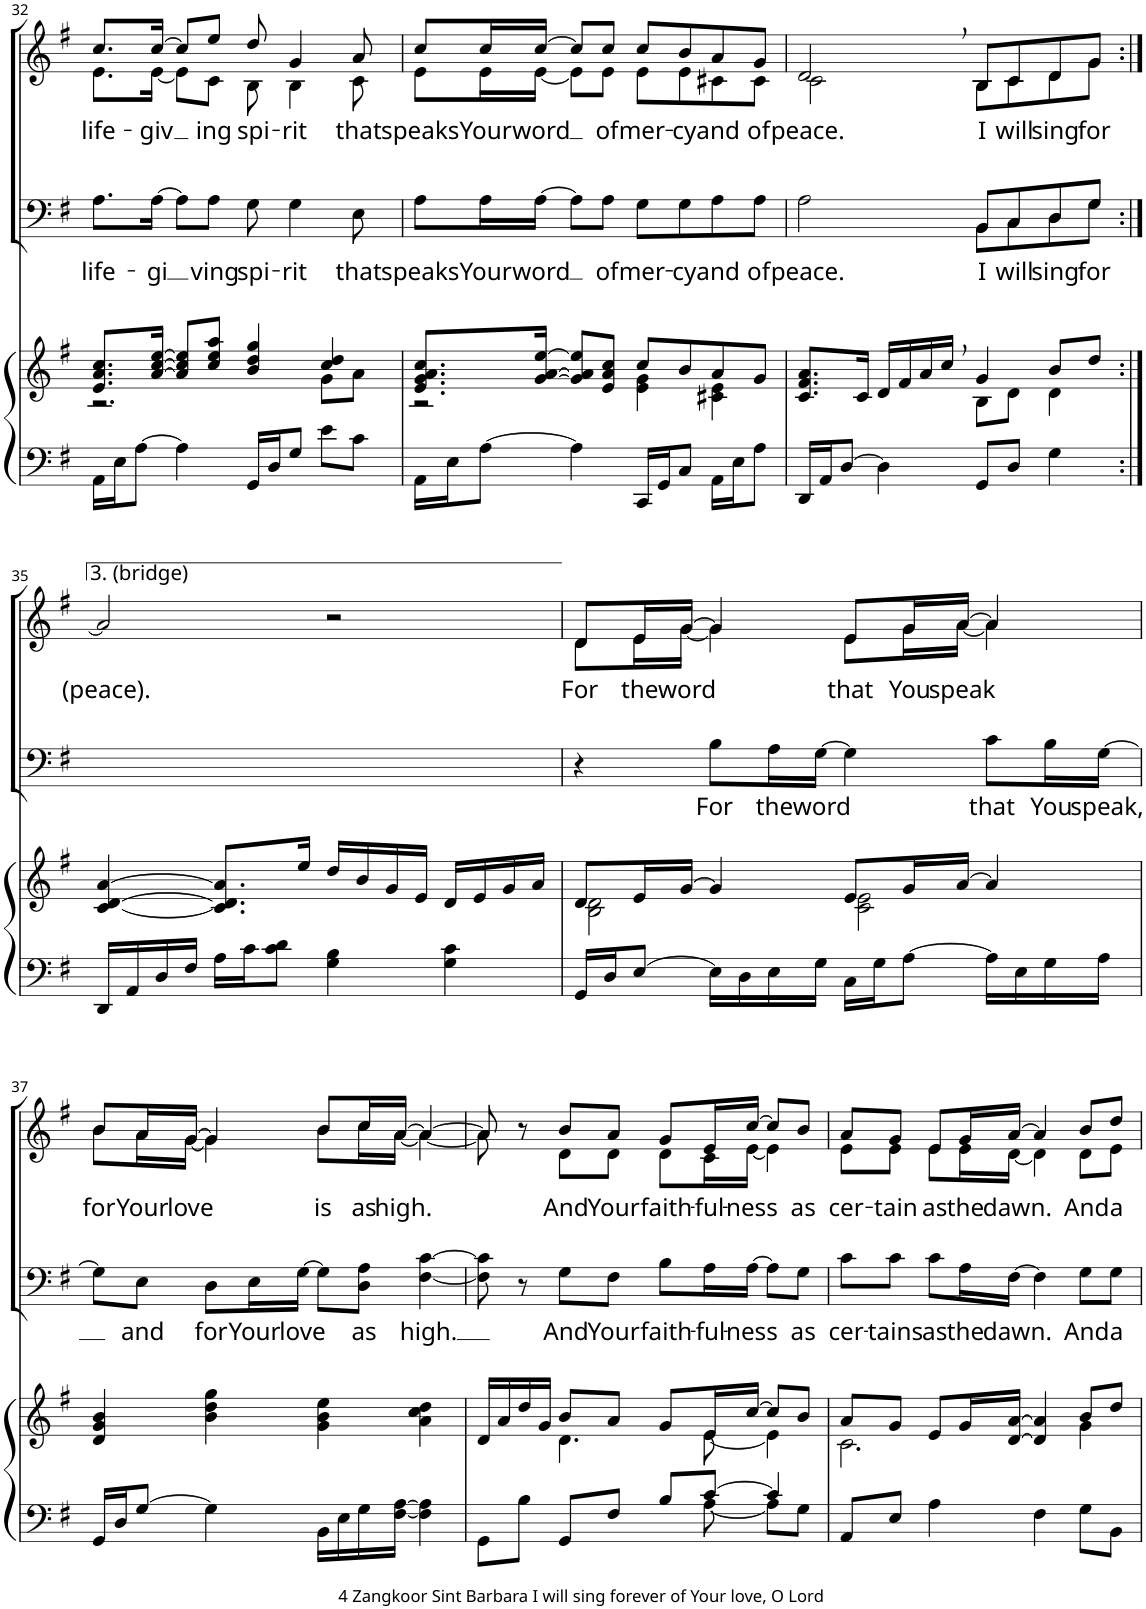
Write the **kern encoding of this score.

**kern	**kern	**kern	**text	**kern	**text
*part3	*part3	*part2	*part2	*part1	*part1
*staff4	*staff3	*staff2	*staff2	*staff1	*staff1
*I"Piano	*	*I"Bass	*	*I"Soprano	*
*I'Pno	*	*I'B	*	*I'S	*
!!LO:PB:g=z
*clefF4	*clefG2	*clefF4	*	*clefG2	*
*k[f#]	*k[f#]	*k[f#]	*	*k[f#]	*
*M4/4	*M4/4	*M4/4	*	*M4/4	*
=32	=32	=32	=32	=32	=32
*	*^	*	*	*	*
!	!	!	!	!LO:LY:b	!	!LO:LY:b
*	*	*	*	*	*^	*
16AA\LL	8.e/ 8.a/ 8.cc/L	2.r	8.A\L	life-	8.cc/L	8.e\L	life-
16E\J	.	.	.	.	.	.	.
[8A\J	.	.	.	.	.	.	.
!	!	!	!	!LO:LY:b	!	!	!LO:LY:b
.	[16a/ [16cc/ [16ee/Jk	.	[16A\Jk	-gi	[16cc/Jk	[16e\Jk	-giv
4A\]	8a/] 8cc/] 8ee/]L	.	8A\L]	.	8cc/L]	8e\L]	.
!	!	!	!	!LO:LY:b	!	!	!LO:LY:b
.	8cc/ 8ee/ 8aa/J	.	8A\J	ving	8ee/J	8c\J	ing
!	!	!	!	!LO:LY:b	!	!	!LO:LY:b
16GG/LL	4b/ 4dd/ 4gg/	.	8G\	spi-	8dd/	8B\	spi-
16D/J	.	.	.	.	.	.	.
!	!	!	!	!LO:LY:b	!	!	!LO:LY:b
8G/J	.	.	4G\	-rit	4g/	4B\	-rit
8e\L	4cc/ 4dd/	8g\L	.	.	.	.	.
!	!	!	!	!LO:LY:b	!	!	!LO:LY:b
8c\J	.	8a\J	8E\	that	8a/	8c\	that
=33	=33	=33	=33	=33	=33	=33	=33
!	!	!	!	!LO:LY:b	!	!	!LO:LY:b
16AA\LL	8.e/ 8.g/ 8.a/ 8.cc/L	2r	8A\L	speaks	8cc/L	8e\L	speaks
16E\J	.	.	.	.	.	.	.
!	!	!	!	!LO:LY:b	!	!	!LO:LY:b
[8A\J	.	.	16A\L	Your	16cc/L	16e\L	Your
!	!	!	!	!LO:LY:b	!	!	!LO:LY:b
.	[16g/ [16a/ [16ee/Jk	.	[16A\JJ	word	[16cc/JJ	[16e\JJ	word
4A\]	8g/] 8a/] 8ee/]L	.	8A\L]	.	8cc/L]	8e\L]	.
!	!	!	!	!LO:LY:b	!	!	!LO:LY:b
.	8e/ 8a/ 8cc/J	.	8A\J	of	8cc/J	8e\J	of
!	!	!	!	!LO:LY:b	!	!	!LO:LY:b
16CC/LL	8cc/L	4e\ 4g\	8G\L	mer-	8cc/L	8e\L	mer-
16GG/J	.	.	.	.	.	.	.
!	!	!	!	!LO:LY:b	!	!	!LO:LY:b
8C/J	8b/	.	8G\	-cy	8b/	8e\	-cy
!	!	!	!	!LO:LY:b	!	!	!LO:LY:b
16AA\LL	8a/	4c#X\ 4e\	8A\	and	8a/	8c#X\	and
16E\J	.	.	.	.	.	.	.
!	!	!	!	!LO:LY:b	!	!	!LO:LY:b
8A\J	8g/J	.	8A\J	of	8g/J	8c#\J	of
=34	=34	=34	=34	=34	=34	=34	=34
!	!	!	!	!LO:LY:b	!	!	!LO:LY:b
*	*	*	*^	*	*	*	*
16DD/LL	8.c/ 8.f#/ 8.a/L	2ryy	2A\	2ryy	peace.	2d,/	2c\	peace.
16AA/J	.	.	.	.	.	.	.	.
[8D/J	.	.	.	.	.	.	.	.
.	16c/Jk	.	.	.	.	.	.	.
4D\]	16d/LL	.	.	.	.	.	.	.
.	16f#/	.	.	.	.	.	.	.
.	16a/	.	.	.	.	.	.	.
.	16cc,/JJ	.	.	.	.	.	.	.
!	!	!	!	!	!LO:LY:b	!	!	!LO:LY:b
8GG/L	4g/	8B\L	8BB/L	8BB\L	I	8B/L	8B\L	I
!	!	!	!	!	!LO:LY:b	!	!	!LO:LY:b
8D/J	.	8d\J	8C/	8C\	will	8c/	8c\	will
!	!	!	!	!	!LO:LY:b	!	!	!LO:LY:b
4G\	8b/L	4d\	8D/	8D\	sing	8d/	8d\	sing
!	!	!	!	!	!LO:LY:b	!	!	!LO:LY:b
.	8dd/J	.	8G/J	8G\J	for	8g/J	8g\J	for
*	*v	*v	*	*	*	*v	*v	*
*	*	*v	*v	*	*	*
!!LO:LB:g=z
=35:|!	=35:|!	=35:|!	=35:|!	=35:|!	=35:|!
.	.	.	.	[qa	.
!	!	!	!	!	!LO:LY:b
16DD/LL	[4c/ [4d/ [4a/	1ryy	.	2a/]	(peace).
16AA/	.	.	.	.	.
16D/	.	.	.	.	.
16F#/JJ	.	.	.	.	.
16A\LL	8.c/] 8.d/] 8.a/]L	.	.	.	.
16c\J	.	.	.	.	.
8c\ 8d\J	.	.	.	.	.
.	16ee/Jk	.	.	.	.
4G\ 4B\	16dd/LL	.	.	2r	.
.	16b/	.	.	.	.
.	16g/	.	.	.	.
.	16e/JJ	.	.	.	.
4G\ 4c\	16d/LL	.	.	.	.
.	16e/	.	.	.	.
.	16g/	.	.	.	.
.	16a/JJ	.	.	.	.
=36	=36	=36	=36	=36	=36
*	*^	*	*	*	*
!	!	!	!	!	!	!LO:LY:b
*	*	*	*	*	*^	*
16GG/LL	8d/L	2B\ 2d\	4r	.	8d/L	8d\L	For
16D/J	.	.	.	.	.	.	.
!	!	!	!	!	!	!	!LO:LY:b
[8E/J	16e/L	.	.	.	16e/L	16e\L	the
!	!	!	!	!	!	!	!LO:LY:b
.	[16g/JJ	.	.	.	[16g/JJ	[16g\JJ	word
!	!	!	!	!LO:LY:b	!	!	!
16E\LL]	4g/]	.	8B\L	For	4g/]	4g\]	.
16D\	.	.	.	.	.	.	.
!	!	!	!	!LO:LY:b	!	!	!
16E\	.	.	16A\L	the	.	.	.
!	!	!	!	!LO:LY:b	!	!	!
16G\JJ	.	.	[16G\JJ	word	.	.	.
!	!	!	!	!	!	!	!LO:LY:b
16C\LL	8e/L	2c\ 2e\	4G\]	.	8e/L	8e\L	that
16G\J	.	.	.	.	.	.	.
!	!	!	!	!	!	!	!LO:LY:b
[8A\J	16g/L	.	.	.	16g/L	16g\L	You
!	!	!	!	!	!	!	!LO:LY:b
.	[16a/JJ	.	.	.	[16a/JJ	[16a\JJ	speak
!	!	!	!	!LO:LY:b	!	!	!
16A\LL]	4a/]	.	8c\L	that	4a/]	4a\]	.
16E\	.	.	.	.	.	.	.
!	!	!	!	!LO:LY:b	!	!	!
16G\	.	.	16B\L	You	.	.	.
!	!	!	!	!LO:LY:b	!	!	!
16A\JJ	.	.	[16G\JJ	speak,	.	.	.
*	*v	*v	*	*	*	*	*
!!LO:LB:g=z	!!
=37	=37	=37	=37	=37	=37	=37
!	!	!	!	!	!	!LO:LY:b
16GG/LL	4d/ 4g/ 4b/	8G\L]	.	8b/L	8b\L	for
16D/J	.	.	.	.	.	.
!	!	!	!LO:LY:b	!	!	!LO:LY:b
[8G/J	.	8E\J	and	16a/L	16a\L	Your
!	!	!	!	!	!	!LO:LY:b
.	.	.	.	[16g/JJ	[16g\JJ	love
!	!	!	!LO:LY:b	!	!	!
4G\]	4b\ 4dd\ 4gg\	8D\L	for	4g/]	4g\]	.
!	!	!	!LO:LY:b	!	!	!
.	.	16E\L	Your	.	.	.
!	!	!	!LO:LY:b	!	!	!
.	.	[16G\JJ	love	.	.	.
!	!	!	!	!	!	!LO:LY:b
16BB\LL	4g\ 4b\ 4ee\	8G\L]	.	8b/L	8b\L	is
16E\	.	.	.	.	.	.
!	!	!	!LO:LY:b	!	!	!LO:LY:b
16G\	.	8D\ 8A\J	as	16cc/L	16cc\L	as
!	!	!	!	!	!	!LO:LY:b
[16F#\ [16A\JJ	.	.	.	[16a/JJ	[16a\JJ	high.
!	!	!	!LO:LY:b	!	!	!
4F#\] 4A\]	4a\ 4cc\ 4dd\	[4F#\ [4c\	high.	4a/_	4a\_	.
=38	=38	=38	=38	=38	=38	=38
*^	*^	*	*	*	*	*
8GG\L	2ryy	16d/LL	4ryy	8F#\] 8c\]	.	8a/]	8a\]	.
.	.	16a/	.	.	.	.	.	.
8B\J	.	16dd/	.	8r	.	8r	8ryy	.
.	.	16g/JJ	.	.	.	.	.	.
!	!	!	!	!	!LO:LY:b	!	!	!LO:LY:b
8GG/L	.	8b/L	4.d\	8G\L	And	8b/L	8d\L	And
!	!	!	!	!	!LO:LY:b	!	!	!LO:LY:b
8F#/J	.	8a/J	.	8F#\J	Your	8a/J	8d\J	Your
!	!	!	!	!	!LO:LY:b	!	!	!LO:LY:b
8B/L	8ryy	8g/L	.	8B\L	faith-	8g/L	8d\L	faith-
!	!	!	!	!	!LO:LY:b	!	!	!LO:LY:b
[8c/J	[8A\	16e/L	[8e\	16A\L	-ful-	16e/L	16c\L	-ful-
!	!	!	!	!	!LO:LY:b	!	!	!LO:LY:b
.	.	[16cc/JJ	.	[16A\JJ	-ness	[16cc/JJ	[16e\JJ	-ness
4c/]	8A\L]	8cc/L]	4e\]	8A\L]	.	8cc/L]	4e\]	.
!	!	!	!	!	!LO:LY:b	!	!	!LO:LY:b
.	8G\J	8b/J	.	8G\J	as	8b/J	.	as
=39	=39	=39	=39	=39	=39	=39	=39	=39
!	!	!	!	!	!LO:LY:b	!	!	!LO:LY:b
*v	*v	*	*	*	*	*	*	*
8AA/L	8a/L	2.c\	8c\L	cer-	8a/L	8e\L	cer-
!	!	!	!	!LO:LY:b	!	!	!LO:LY:b
8E/J	8g/J	.	8c\J	-tains	8g/J	8e\J	-tain
!	!	!	!	!LO:LY:b	!	!	!LO:LY:b
4A\	8e/L	.	8c\L	as	8e/L	8e\L	as
!	!	!	!	!LO:LY:b	!	!	!LO:LY:b
.	16g/L	.	16A\L	the	16g/L	16e\L	the
!	!	!	!	!LO:LY:b	!	!	!LO:LY:b
.	[16d/ [16a/JJ	.	[16F#\JJ	dawn.	[16a/JJ	[16d\JJ	dawn.
4F#\	4d/] 4a/]	.	4F#\]	.	4a/]	4d\]	.
!	!	!	!	!LO:LY:b	!	!	!LO:LY:b
8G\L	8b/L	4g\	8G\L	And	8b/L	8d\L	And
!	!	!	!	!LO:LY:b	!	!	!LO:LY:b
8BB\J	8dd/J	.	8G\J	a	8dd/J	8e\J	a
*	*v	*v	*	*	*v	*v	*
=	=	=	=	=	=
*-	*-	*-	*-	*-	*-
